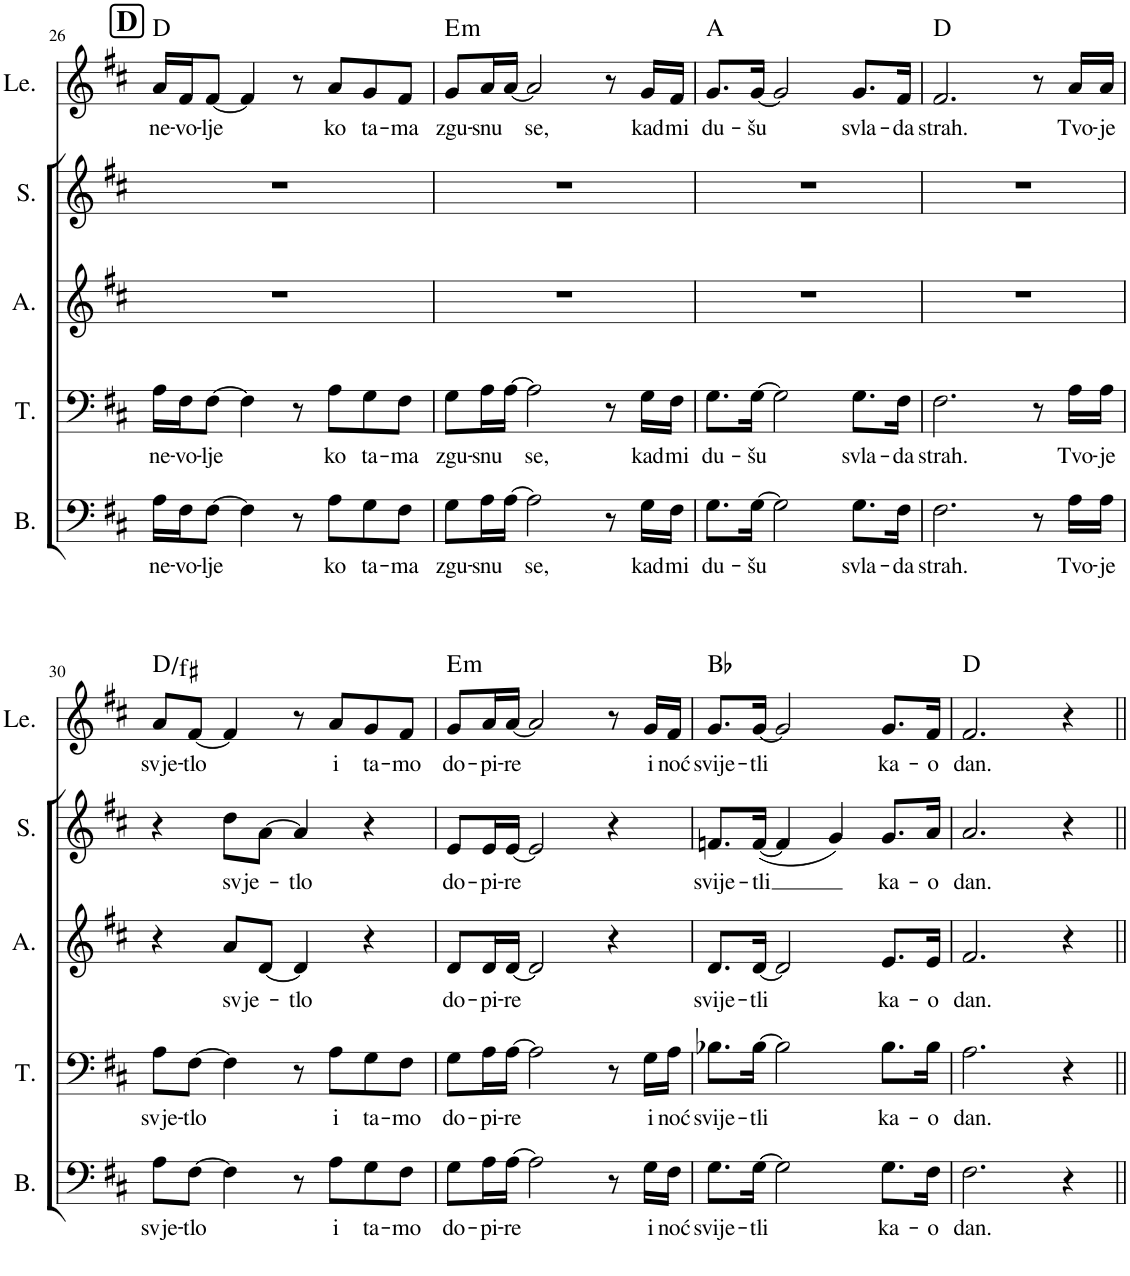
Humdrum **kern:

**kern	**text	**kern	**text	**kern	**text	**kern	**text	**kern	**text	**harte
*part5	*part5	*part4	*part4	*part3	*part3	*part2	*part2	*part1	*part1	*part1
*staff5	*staff5	*staff4	*staff4	*staff3	*staff3	*staff2	*staff2	*staff1	*staff1	*
*I"Bass	*	*I"Tenor	*	*I"Alto	*	*I"Soprano	*	*I"Lead	*	*
*I'B.	*	*I'T.	*	*I'A.	*	*I'S.	*	*I'Le.	*	*
!!LO:PB:g=z
*clefF4	*	*clefF4	*	*clefG2	*	*clefG2	*	*clefG2	*	*
*k[f#c#]	*	*k[f#c#]	*	*k[f#c#]	*	*k[f#c#]	*	*k[f#c#]	*	*
*M4/4	*	*M4/4	*	*M4/4	*	*M4/4	*	*M4/4	*	*
!!LO:REH:place=s1:a:B:cj:fs=14:t=D
=26	=26	=26	=26	=26	=26	=26	=26	=26	=26	=26
!	!LO:LY:b	!	!LO:LY:b	!	!	!	!	!	!LO:LY:b	!
16A\LL	ne-	16A\LL	ne-	1r	.	1r	.	16a/LL	ne-	D:maj
!	!LO:LY:b	!	!LO:LY:b	!	!	!	!	!	!LO:LY:b	!
16F#\J	-vo-	16F#\J	-vo-	.	.	.	.	16f#/J	-vo-	.
!	!LO:LY:b	!	!LO:LY:b	!	!	!	!	!	!LO:LY:b	!
[8F#\J	-lje	[8F#\J	-lje	.	.	.	.	[8f#/J	-lje	.
4F#\]	.	4F#\]	.	.	.	.	.	4f#/]	.	.
8r	.	8r	.	.	.	.	.	8r	.	.
!	!LO:LY:b	!	!LO:LY:b	!	!	!	!	!	!LO:LY:b	!
8A\L	ko	8A\L	ko	.	.	.	.	8a/L	ko	.
!	!LO:LY:b	!	!LO:LY:b	!	!	!	!	!	!LO:LY:b	!
8G\	ta-	8G\	ta-	.	.	.	.	8g/	ta-	.
!	!LO:LY:b	!	!LO:LY:b	!	!	!	!	!	!LO:LY:b	!
8F#\J	-ma	8F#\J	-ma	.	.	.	.	8f#/J	-ma	.
=27	=27	=27	=27	=27	=27	=27	=27	=27	=27	=27
!	!LO:LY:b	!	!LO:LY:b	!	!	!	!	!	!LO:LY:b	!LO:H:kt=m
8G\L	zgu-	8G\L	zgu-	1r	.	1r	.	8g/L	zgu-	E:min
!	!LO:LY:b	!	!LO:LY:b	!	!	!	!	!	!LO:LY:b	!
16A\L	-snu	16A\L	-snu	.	.	.	.	16a/L	-snu	.
[16A\JJ	.	[16A\JJ	.	.	.	.	.	[16a/JJ	.	.
!	!LO:LY:b	!	!LO:LY:b	!	!	!	!	!	!LO:LY:b	!
2A\]	se,	2A\]	se,	.	.	.	.	2a/]	se,	.
8r	.	8r	.	.	.	.	.	8r	.	.
!	!LO:LY:b	!	!LO:LY:b	!	!	!	!	!	!LO:LY:b	!
16G\LL	kad	16G\LL	kad	.	.	.	.	16g/LL	kad	.
!	!LO:LY:b	!	!LO:LY:b	!	!	!	!	!	!LO:LY:b	!
16F#\JJ	mi	16F#\JJ	mi	.	.	.	.	16f#/JJ	mi	.
=28	=28	=28	=28	=28	=28	=28	=28	=28	=28	=28
!	!LO:LY:b	!	!LO:LY:b	!	!	!	!	!	!LO:LY:b	!
8.G\L	du-	8.G\L	du-	1r	.	1r	.	8.g/L	du-	A:maj
!	!LO:LY:b	!	!LO:LY:b	!	!	!	!	!	!LO:LY:b	!
[16G\Jk	-šu	[16G\Jk	-šu	.	.	.	.	[16g/Jk	-šu	.
2G\]	.	2G\]	.	.	.	.	.	2g/]	.	.
!	!LO:LY:b	!	!LO:LY:b	!	!	!	!	!	!LO:LY:b	!
8.G\L	svla-	8.G\L	svla-	.	.	.	.	8.g/L	svla-	.
!	!LO:LY:b	!	!LO:LY:b	!	!	!	!	!	!LO:LY:b	!
16F#\Jk	-da	16F#\Jk	-da	.	.	.	.	16f#/Jk	-da	.
=29	=29	=29	=29	=29	=29	=29	=29	=29	=29	=29
!	!LO:LY:b	!	!LO:LY:b	!	!	!	!	!	!LO:LY:b	!
2.F#\	strah.	2.F#\	strah.	1r	.	1r	.	2.f#/	strah.	D:maj
8r	.	8r	.	.	.	.	.	8r	.	.
!	!LO:LY:b	!	!LO:LY:b	!	!	!	!	!	!LO:LY:b	!
16A\LL	Tvo-	16A\LL	Tvo-	.	.	.	.	16a/LL	Tvo-	.
!	!LO:LY:b	!	!LO:LY:b	!	!	!	!	!	!LO:LY:b	!
16A\JJ	-je	16A\JJ	-je	.	.	.	.	16a/JJ	-je	.
!!LO:LB:g=z
=30	=30	=30	=30	=30	=30	=30	=30	=30	=30	=30
!	!LO:LY:b	!	!LO:LY:b	!	!	!	!	!	!LO:LY:b	!
8A\L	svje-	8A\L	svje-	4r	.	4r	.	8a/L	svje-	D:maj/3
!	!LO:LY:b	!	!LO:LY:b	!	!	!	!	!	!LO:LY:b	!
[8F#\J	-tlo	[8F#\J	-tlo	.	.	.	.	[8f#/J	-tlo	.
!	!	!	!	!	!LO:LY:b	!	!LO:LY:b	!	!	!
4F#\]	.	4F#\]	.	8a/L	svje-	8dd\L	svje-	4f#/]	.	.
.	.	.	.	[8d/J	.	[8a\J	.	.	.	.
!	!	!	!	!	!LO:LY:b	!	!LO:LY:b	!	!	!
8r	.	8r	.	4d/]	-tlo	4a/]	-tlo	8r	.	.
!	!LO:LY:b	!	!LO:LY:b	!	!	!	!	!	!LO:LY:b	!
8A\L	i	8A\L	i	.	.	.	.	8a/L	i	.
!	!LO:LY:b	!	!LO:LY:b	!	!	!	!	!	!LO:LY:b	!
8G\	ta-	8G\	ta-	4r	.	4r	.	8g/	ta-	.
!	!LO:LY:b	!	!LO:LY:b	!	!	!	!	!	!LO:LY:b	!
8F#\J	-mo	8F#\J	-mo	.	.	.	.	8f#/J	-mo	.
=31	=31	=31	=31	=31	=31	=31	=31	=31	=31	=31
!	!LO:LY:b	!	!LO:LY:b	!	!LO:LY:b	!	!LO:LY:b	!	!LO:LY:b	!LO:H:kt=m
8G\L	do-	8G\L	do-	8d/L	do-	8e/L	do-	8g/L	do-	E:min
!	!LO:LY:b	!	!LO:LY:b	!	!LO:LY:b	!	!LO:LY:b	!	!LO:LY:b	!
16A\L	-pi-	16A\L	-pi-	16d/L	-pi-	16e/L	-pi-	16a/L	-pi-	.
!	!LO:LY:b	!	!LO:LY:b	!	!LO:LY:b	!	!LO:LY:b	!	!LO:LY:b	!
[16A\JJ	-re	[16A\JJ	-re	[16d/JJ	-re	[16e/JJ	-re	[16a/JJ	-re	.
2A\]	.	2A\]	.	2d/]	.	2e/]	.	2a/]	.	.
8r	.	8r	.	4r	.	4r	.	8r	.	.
!	!LO:LY:b	!	!LO:LY:b	!	!	!	!	!	!LO:LY:b	!
16G\LL	i	16G\LL	i	.	.	.	.	16g/LL	i	.
!	!LO:LY:b	!	!LO:LY:b	!	!	!	!	!	!LO:LY:b	!
16F#\JJ	noć	16A\JJ	noć	.	.	.	.	16f#/JJ	noć	.
=32	=32	=32	=32	=32	=32	=32	=32	=32	=32	=32
!	!LO:LY:b	!	!LO:LY:b	!	!LO:LY:b	!	!LO:LY:b	!	!LO:LY:b	!
8.G\L	-svije-	8.B-X\L	svije-	8.d/L	svije-	8.fn/L	svije-	8.g/L	-svije-	Bb:maj
!	!LO:LY:b	!	!LO:LY:b	!	!LO:LY:b	!	!LO:LY:b	!	!LO:LY:b	!
[16G\Jk	-tli	[16B-\Jk	-tli	[16d/Jk	-tli	([16f/Jk	-tli	[16g/Jk	-tli	.
2G\]	.	2B-\]	.	2d/]	.	4f/]	.	2g/]	.	.
.	.	.	.	.	.	4g/)	.	.	.	.
!	!LO:LY:b	!	!LO:LY:b	!	!LO:LY:b	!	!LO:LY:b	!	!LO:LY:b	!
8.G\L	ka-	8.B-\L	ka-	8.e/L	ka-	8.g/L	ka-	8.g/L	ka-	.
!	!LO:LY:b	!	!LO:LY:b	!	!LO:LY:b	!	!LO:LY:b	!	!LO:LY:b	!
16F#\Jk	-o	16B-\Jk	-o	16e/Jk	-o	16a/Jk	-o	16f#/Jk	-o	.
=33	=33	=33	=33	=33	=33	=33	=33	=33	=33	=33
!	!LO:LY:b	!	!LO:LY:b	!	!LO:LY:b	!	!LO:LY:b	!	!LO:LY:b	!
2.F#\	dan.	2.A\	dan.	2.f#/	dan.	2.a/	dan.	2.f#/	dan.	D:maj
4r	.	4r	.	4r	.	4r	.	4r	.	.
=||	=||	=||	=||	=||	=||	=||	=||	=||	=||	=||
*-	*-	*-	*-	*-	*-	*-	*-	*-	*-	*-
